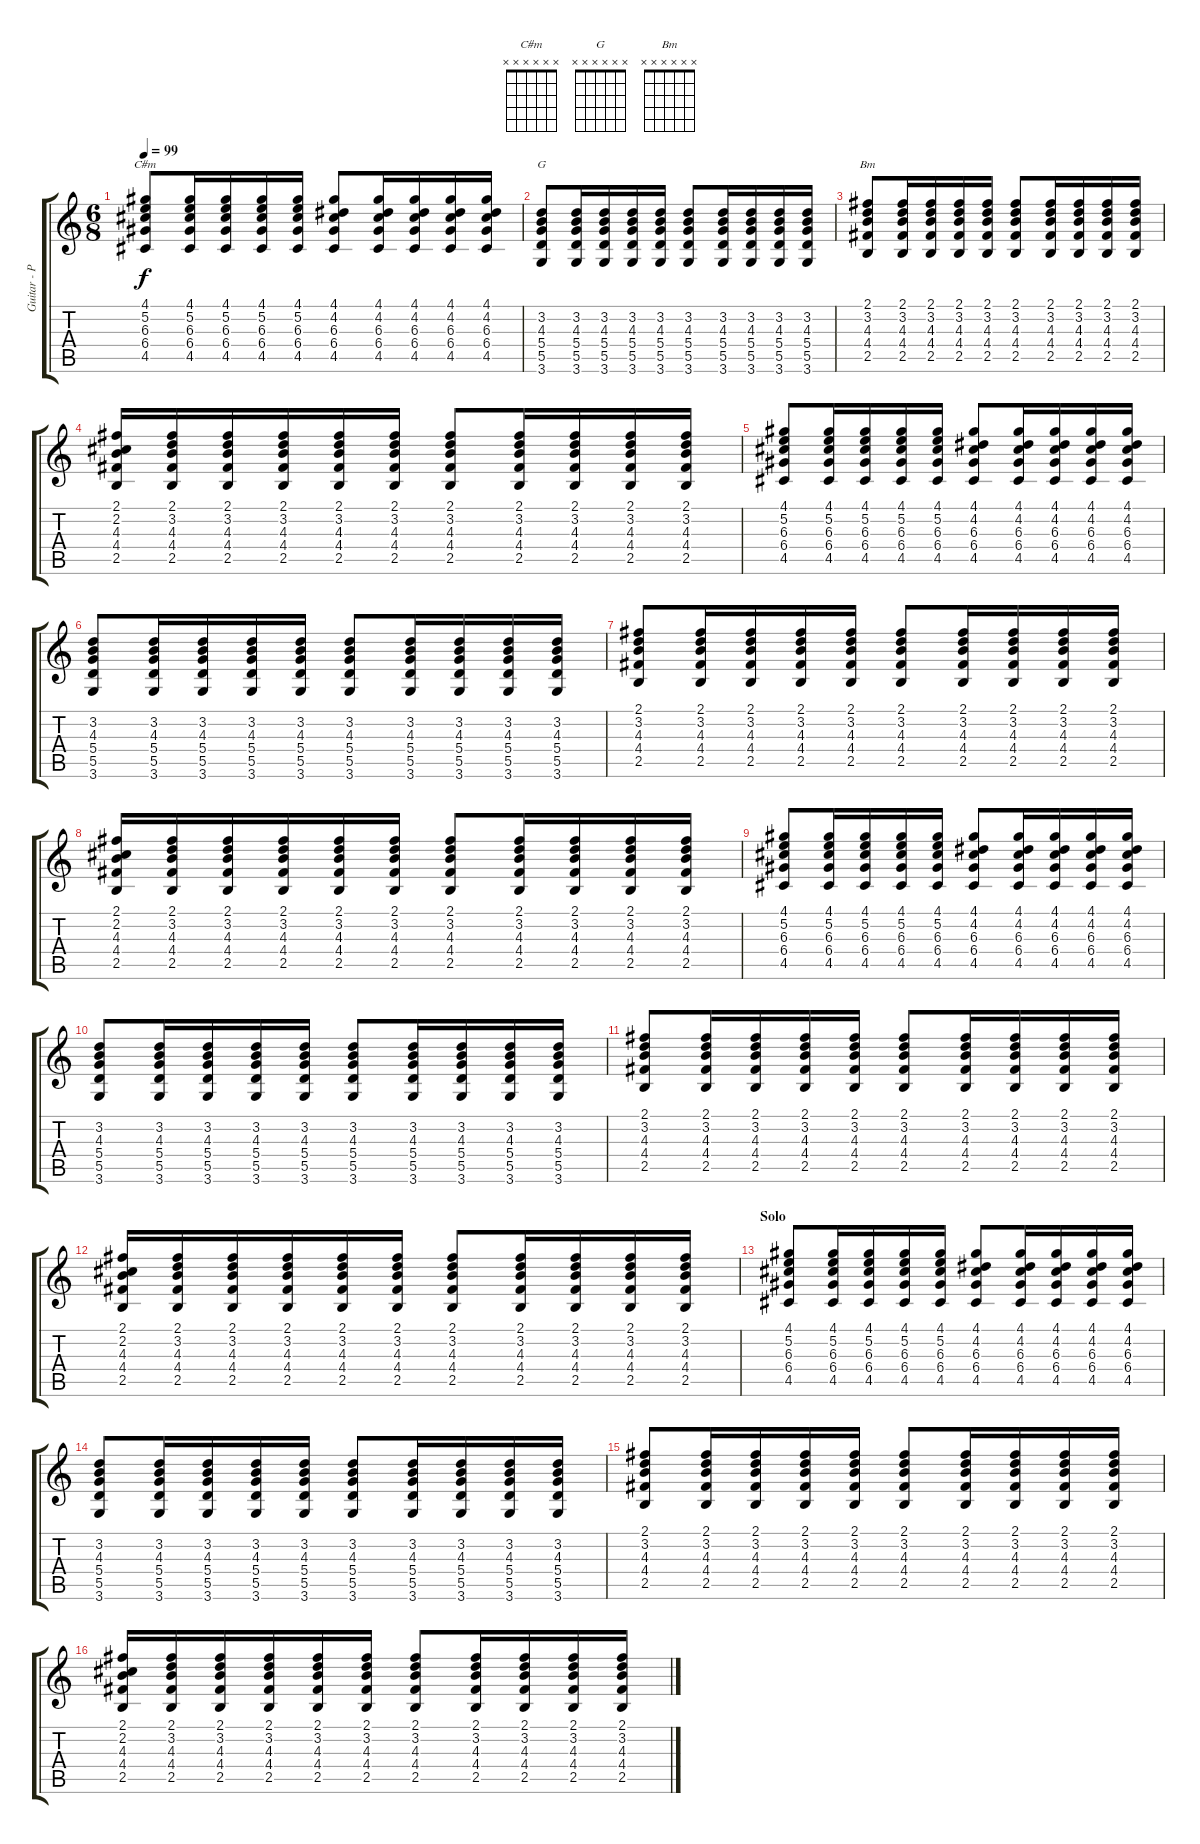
\track ("Guitar - Peter Lindgren" "Guitar - P") {instrument distortionguitar}
\staff {score tabs}
\tuning (E4 B3 G3 D3 A2 E2) {hide}
\chord ("C#m" x x x x x x) {firstfret 0}
\chord ("G" x x x x x x) {firstfret 0}
\chord ("Bm" x x x x x x) {firstfret 0}
\ts (6 8)
\tempo 99
\clef g2
\ks c
(4.1 5.2 6.3 6.4 4.5).8{ch "C#m" dy f} (4.1 5.2 6.3 6.4 4.5).16 (4.1 5.2 6.3 6.4 4.5).16 (4.1 5.2 6.3 6.4 4.5).16 (4.1 5.2 6.3 6.4 4.5).16 (4.1 4.2 6.3 6.4 4.5).8 (4.1 4.2 6.3 6.4 4.5).16 (4.1 4.2 6.3 6.4 4.5).16 (4.1 4.2 6.3 6.4 4.5).16 (4.1 4.2 6.3 6.4 4.5).16 |
(3.2 4.3 5.4 5.5 3.6).8{ch "G"} (3.2 4.3 5.4 5.5 3.6).16 (3.2 4.3 5.4 5.5 3.6).16 (3.2 4.3 5.4 5.5 3.6).16 (3.2 4.3 5.4 5.5 3.6).16 (3.2 4.3 5.4 5.5 3.6).8 (3.2 4.3 5.4 5.5 3.6).16 (3.2 4.3 5.4 5.5 3.6).16 (3.2 4.3 5.4 5.5 3.6).16 (3.2 4.3 5.4 5.5 3.6).16 |
(2.1 3.2 4.3 4.4 2.5).8{ch "Bm"} (2.1 3.2 4.3 4.4 2.5).16 (2.1 3.2 4.3 4.4 2.5).16 (2.1 3.2 4.3 4.4 2.5).16 (2.1 3.2 4.3 4.4 2.5).16 (2.1 3.2 4.3 4.4 2.5).8 (2.1 3.2 4.3 4.4 2.5).16 (2.1 3.2 4.3 4.4 2.5).16 (2.1 3.2 4.3 4.4 2.5).16 (2.1 3.2 4.3 4.4 2.5).16 |
(2.1 2.2 4.3 4.4 2.5).16 (2.1 3.2 4.3 4.4 2.5).16 (2.1 3.2 4.3 4.4 2.5).16 (2.1 3.2 4.3 4.4 2.5).16 (2.1 3.2 4.3 4.4 2.5).16 (2.1 3.2 4.3 4.4 2.5).16 (2.1 3.2 4.3 4.4 2.5).8 (2.1 3.2 4.3 4.4 2.5).16 (2.1 3.2 4.3 4.4 2.5).16 (2.1 3.2 4.3 4.4 2.5).16 (2.1 3.2 4.3 4.4 2.5).16 |
(4.1 5.2 6.3 6.4 4.5).8 (4.1 5.2 6.3 6.4 4.5).16 (4.1 5.2 6.3 6.4 4.5).16 (4.1 5.2 6.3 6.4 4.5).16 (4.1 5.2 6.3 6.4 4.5).16 (4.1 4.2 6.3 6.4 4.5).8 (4.1 4.2 6.3 6.4 4.5).16 (4.1 4.2 6.3 6.4 4.5).16 (4.1 4.2 6.3 6.4 4.5).16 (4.1 4.2 6.3 6.4 4.5).16 |
(3.2 4.3 5.4 5.5 3.6).8 (3.2 4.3 5.4 5.5 3.6).16 (3.2 4.3 5.4 5.5 3.6).16 (3.2 4.3 5.4 5.5 3.6).16 (3.2 4.3 5.4 5.5 3.6).16 (3.2 4.3 5.4 5.5 3.6).8 (3.2 4.3 5.4 5.5 3.6).16 (3.2 4.3 5.4 5.5 3.6).16 (3.2 4.3 5.4 5.5 3.6).16 (3.2 4.3 5.4 5.5 3.6).16 |
(2.1 3.2 4.3 4.4 2.5).8 (2.1 3.2 4.3 4.4 2.5).16 (2.1 3.2 4.3 4.4 2.5).16 (2.1 3.2 4.3 4.4 2.5).16 (2.1 3.2 4.3 4.4 2.5).16 (2.1 3.2 4.3 4.4 2.5).8 (2.1 3.2 4.3 4.4 2.5).16 (2.1 3.2 4.3 4.4 2.5).16 (2.1 3.2 4.3 4.4 2.5).16 (2.1 3.2 4.3 4.4 2.5).16 |
(2.1 2.2 4.3 4.4 2.5).16 (2.1 3.2 4.3 4.4 2.5).16 (2.1 3.2 4.3 4.4 2.5).16 (2.1 3.2 4.3 4.4 2.5).16 (2.1 3.2 4.3 4.4 2.5).16 (2.1 3.2 4.3 4.4 2.5).16 (2.1 3.2 4.3 4.4 2.5).8 (2.1 3.2 4.3 4.4 2.5).16 (2.1 3.2 4.3 4.4 2.5).16 (2.1 3.2 4.3 4.4 2.5).16 (2.1 3.2 4.3 4.4 2.5).16 |
(4.1 5.2 6.3 6.4 4.5).8 (4.1 5.2 6.3 6.4 4.5).16 (4.1 5.2 6.3 6.4 4.5).16 (4.1 5.2 6.3 6.4 4.5).16 (4.1 5.2 6.3 6.4 4.5).16 (4.1 4.2 6.3 6.4 4.5).8 (4.1 4.2 6.3 6.4 4.5).16 (4.1 4.2 6.3 6.4 4.5).16 (4.1 4.2 6.3 6.4 4.5).16 (4.1 4.2 6.3 6.4 4.5).16 |
(3.2 4.3 5.4 5.5 3.6).8 (3.2 4.3 5.4 5.5 3.6).16 (3.2 4.3 5.4 5.5 3.6).16 (3.2 4.3 5.4 5.5 3.6).16 (3.2 4.3 5.4 5.5 3.6).16 (3.2 4.3 5.4 5.5 3.6).8 (3.2 4.3 5.4 5.5 3.6).16 (3.2 4.3 5.4 5.5 3.6).16 (3.2 4.3 5.4 5.5 3.6).16 (3.2 4.3 5.4 5.5 3.6).16 |
(2.1 3.2 4.3 4.4 2.5).8 (2.1 3.2 4.3 4.4 2.5).16 (2.1 3.2 4.3 4.4 2.5).16 (2.1 3.2 4.3 4.4 2.5).16 (2.1 3.2 4.3 4.4 2.5).16 (2.1 3.2 4.3 4.4 2.5).8 (2.1 3.2 4.3 4.4 2.5).16 (2.1 3.2 4.3 4.4 2.5).16 (2.1 3.2 4.3 4.4 2.5).16 (2.1 3.2 4.3 4.4 2.5).16 |
(2.1 2.2 4.3 4.4 2.5).16 (2.1 3.2 4.3 4.4 2.5).16 (2.1 3.2 4.3 4.4 2.5).16 (2.1 3.2 4.3 4.4 2.5).16 (2.1 3.2 4.3 4.4 2.5).16 (2.1 3.2 4.3 4.4 2.5).16 (2.1 3.2 4.3 4.4 2.5).8 (2.1 3.2 4.3 4.4 2.5).16 (2.1 3.2 4.3 4.4 2.5).16 (2.1 3.2 4.3 4.4 2.5).16 (2.1 3.2 4.3 4.4 2.5).16 |
\section ("" "Solo")
(4.1 5.2 6.3 6.4 4.5).8 (4.1 5.2 6.3 6.4 4.5).16 (4.1 5.2 6.3 6.4 4.5).16 (4.1 5.2 6.3 6.4 4.5).16 (4.1 5.2 6.3 6.4 4.5).16 (4.1 4.2 6.3 6.4 4.5).8 (4.1 4.2 6.3 6.4 4.5).16 (4.1 4.2 6.3 6.4 4.5).16 (4.1 4.2 6.3 6.4 4.5).16 (4.1 4.2 6.3 6.4 4.5).16 |
(3.2 4.3 5.4 5.5 3.6).8 (3.2 4.3 5.4 5.5 3.6).16 (3.2 4.3 5.4 5.5 3.6).16 (3.2 4.3 5.4 5.5 3.6).16 (3.2 4.3 5.4 5.5 3.6).16 (3.2 4.3 5.4 5.5 3.6).8 (3.2 4.3 5.4 5.5 3.6).16 (3.2 4.3 5.4 5.5 3.6).16 (3.2 4.3 5.4 5.5 3.6).16 (3.2 4.3 5.4 5.5 3.6).16 |
(2.1 3.2 4.3 4.4 2.5).8 (2.1 3.2 4.3 4.4 2.5).16 (2.1 3.2 4.3 4.4 2.5).16 (2.1 3.2 4.3 4.4 2.5).16 (2.1 3.2 4.3 4.4 2.5).16 (2.1 3.2 4.3 4.4 2.5).8 (2.1 3.2 4.3 4.4 2.5).16 (2.1 3.2 4.3 4.4 2.5).16 (2.1 3.2 4.3 4.4 2.5).16 (2.1 3.2 4.3 4.4 2.5).16 |
(2.1 2.2 4.3 4.4 2.5).16 (2.1 3.2 4.3 4.4 2.5).16 (2.1 3.2 4.3 4.4 2.5).16 (2.1 3.2 4.3 4.4 2.5).16 (2.1 3.2 4.3 4.4 2.5).16 (2.1 3.2 4.3 4.4 2.5).16 (2.1 3.2 4.3 4.4 2.5).8 (2.1 3.2 4.3 4.4 2.5).16 (2.1 3.2 4.3 4.4 2.5).16 (2.1 3.2 4.3 4.4 2.5).16 (2.1 3.2 4.3 4.4 2.5).16
